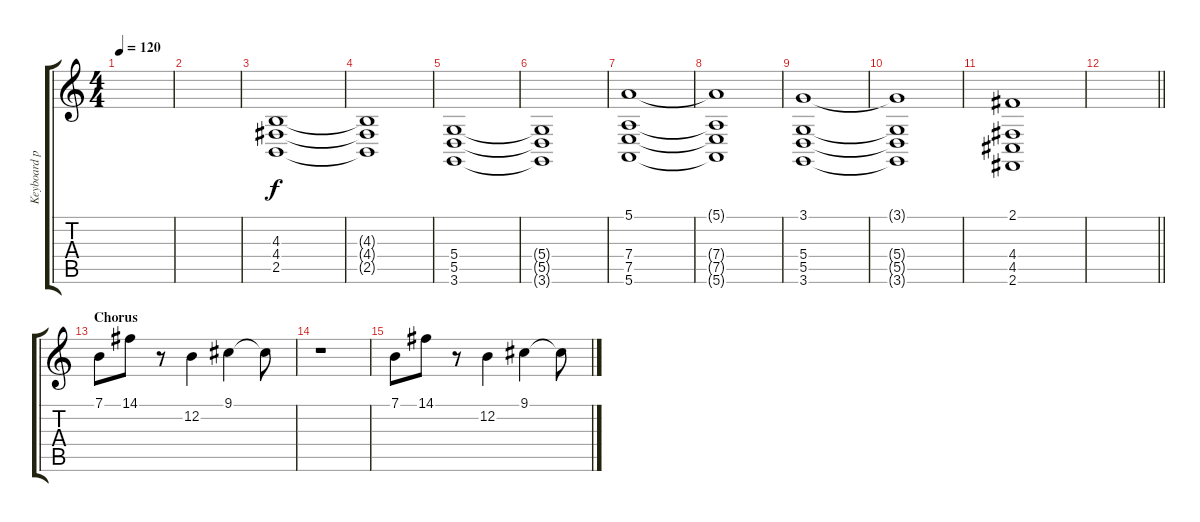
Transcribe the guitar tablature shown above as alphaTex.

\track ("Keyboard pianos" "Keyboard p") {instrument electricgrandpiano}
\staff {score tabs}
\tuning (E4 B3 G3 D3 A2 E2) {hide}
\ts (4 4)
\tempo 120
\clef g2
\ks c
|
|
(4.3 4.4 2.5).1 |
(4.3{t} 4.4{t} 2.5{t}).1 |
(5.4 5.5 3.6).1 |
(5.4{t} 5.5{t} 3.6{t}).1 |
(5.1 7.4 7.5 5.6).1 |
(5.1{t} 7.4{t} 7.5{t} 5.6{t}).1 |
(3.1 5.4 5.5 3.6).1 |
(3.1{t} 5.4{t} 5.5{t} 3.6{t}).1 |
(2.1 4.4 4.5 2.6).1 |
\barLineRight lightlight
|
\section ("" "Chorus")
7.1.8 14.1.8 r.8 12.2.4 9.1.4 9.1{t}.8 |
r.1 |
7.1.8 14.1.8 r.8 12.2.4 9.1.4 9.1{t}.8
